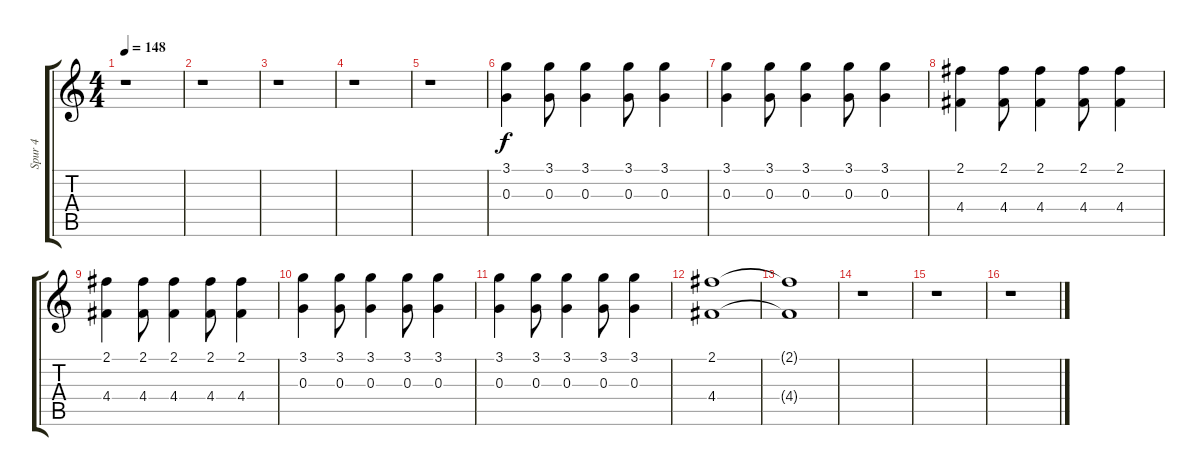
\track ("Spur 4" "Spur 4") {instrument distortionguitar}
\staff {score tabs}
\tuning (E4 B3 G3 D3 A2 E2) {hide}
\ts (4 4)
\tempo 148
\clef g2
\ks c
r.1{dy f} |
r.1 |
r.1 |
r.1 |
r.1 |
(3.1 0.3).4 (3.1 0.3).8 (3.1 0.3).4 (3.1 0.3).8 (3.1 0.3).4 |
(3.1 0.3).4 (3.1 0.3).8 (3.1 0.3).4 (3.1 0.3).8 (3.1 0.3).4 |
(2.1 4.4).4 (2.1 4.4).8 (2.1 4.4).4 (2.1 4.4).8 (2.1 4.4).4 |
(2.1 4.4).4 (2.1 4.4).8 (2.1 4.4).4 (2.1 4.4).8 (2.1 4.4).4 |
(3.1 0.3).4 (3.1 0.3).8 (3.1 0.3).4 (3.1 0.3).8 (3.1 0.3).4 |
(3.1 0.3).4 (3.1 0.3).8 (3.1 0.3).4 (3.1 0.3).8 (3.1 0.3).4 |
(2.1 4.4).1 |
(2.1{t} 4.4{t}).1 |
r.1 |
r.1 |
r.1
